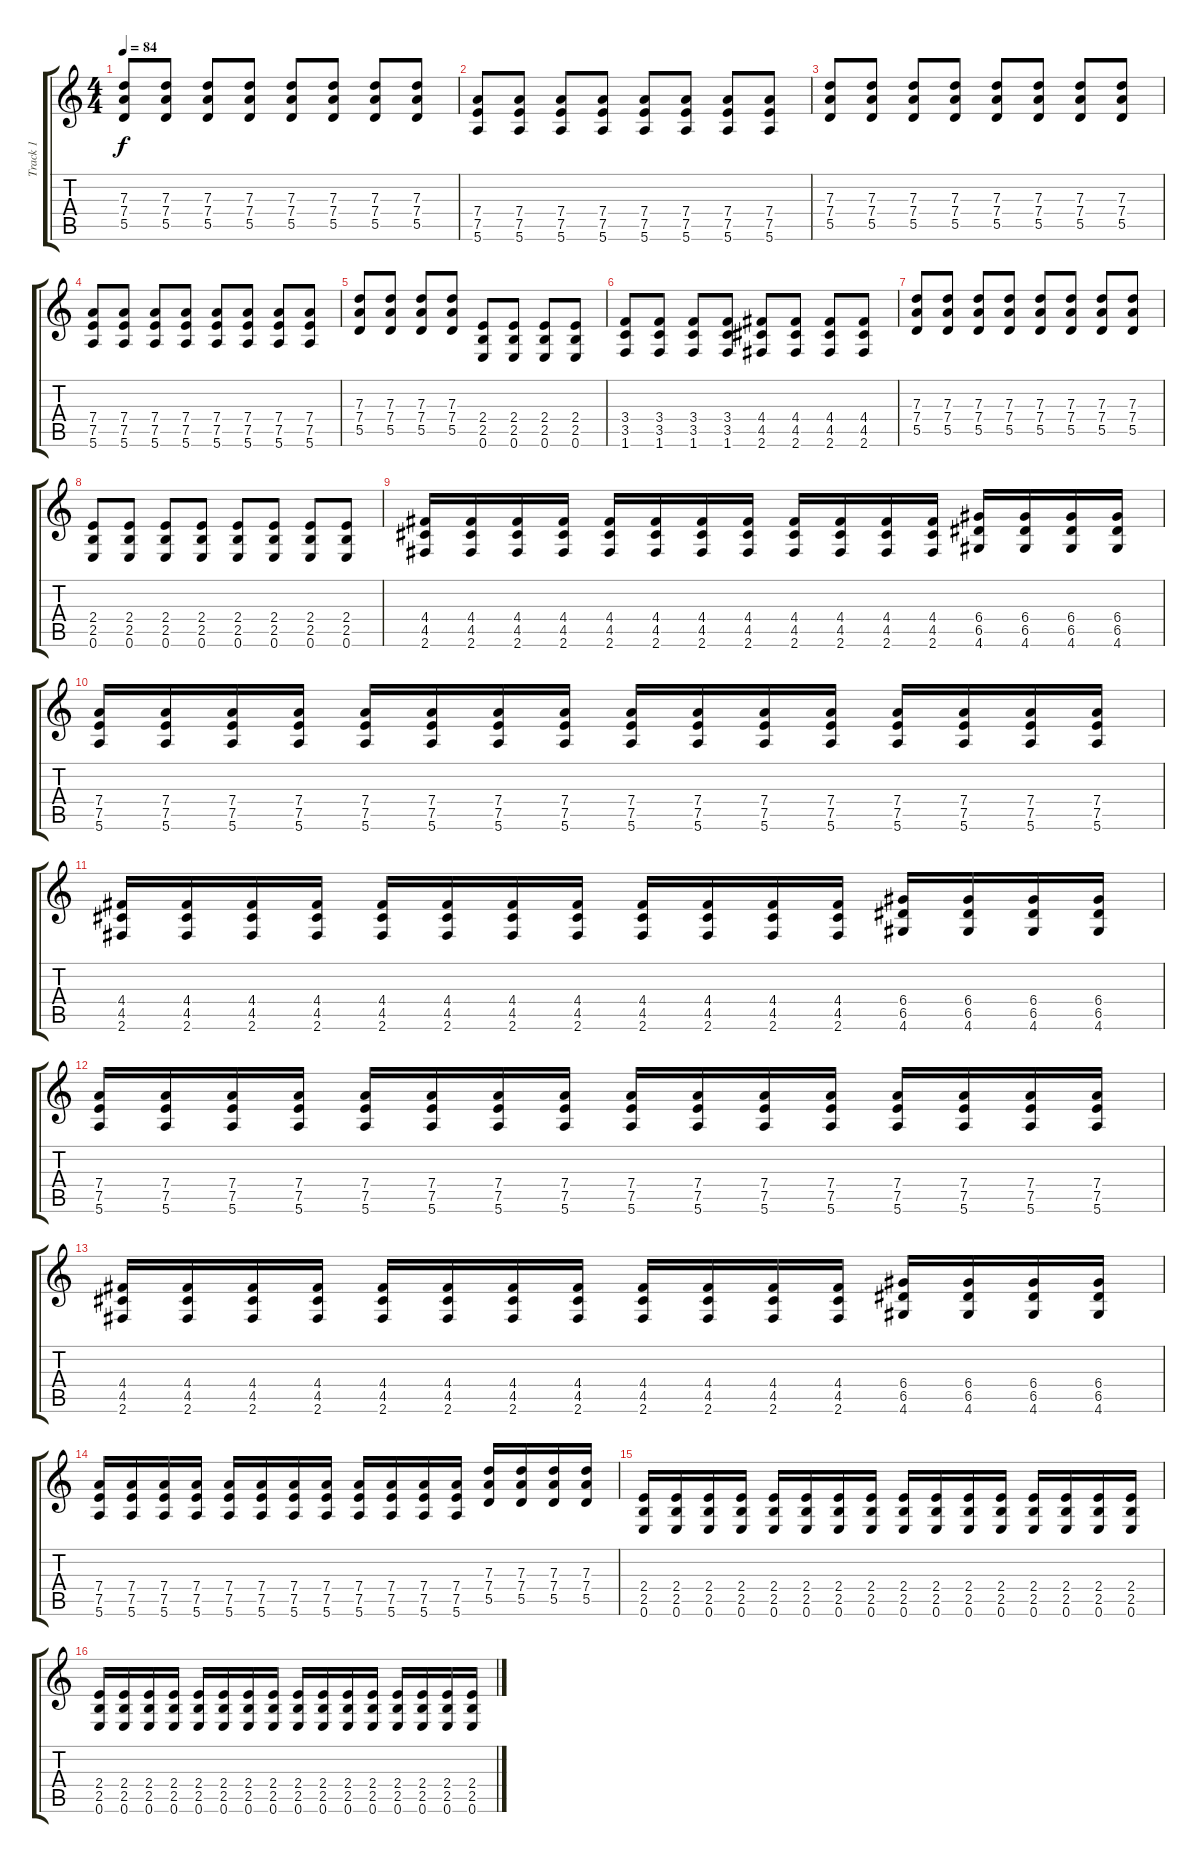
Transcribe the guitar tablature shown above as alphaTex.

\track ("Track 1" "Track 1") {instrument acousticguitarsteel}
\staff {score tabs}
\tuning (E4 B3 G3 D3 A2 E2) {hide}
\ts (4 4)
\tempo 84
\clef g2
\ks c
(7.3 7.4 5.5).8{dy f instrument overdrivenguitar} (7.3 7.4 5.5).8 (7.3 7.4 5.5).8 (7.3 7.4 5.5).8 (7.3 7.4 5.5).8 (7.3 7.4 5.5).8 (7.3 7.4 5.5).8 (7.3 7.4 5.5).8 |
(7.4 7.5 5.6).8 (7.4 7.5 5.6).8 (7.4 7.5 5.6).8 (7.4 7.5 5.6).8 (7.4 7.5 5.6).8 (7.4 7.5 5.6).8 (7.4 7.5 5.6).8 (7.4 7.5 5.6).8 |
(7.3 7.4 5.5).8{instrument overdrivenguitar} (7.3 7.4 5.5).8 (7.3 7.4 5.5).8 (7.3 7.4 5.5).8 (7.3 7.4 5.5).8 (7.3 7.4 5.5).8 (7.3 7.4 5.5).8 (7.3 7.4 5.5).8 |
(7.4 7.5 5.6).8 (7.4 7.5 5.6).8 (7.4 7.5 5.6).8 (7.4 7.5 5.6).8 (7.4 7.5 5.6).8 (7.4 7.5 5.6).8 (7.4 7.5 5.6).8 (7.4 7.5 5.6).8 |
(7.3 7.4 5.5).8 (7.3 7.4 5.5).8 (7.3 7.4 5.5).8 (7.3 7.4 5.5).8 (2.4 2.5 0.6).8 (2.4 2.5 0.6).8 (2.4 2.5 0.6).8 (2.4 2.5 0.6).8 |
(3.4 3.5 1.6).8 (3.4 3.5 1.6).8 (3.4 3.5 1.6).8 (3.4 3.5 1.6).8 (4.4 4.5 2.6).8 (4.4 4.5 2.6).8 (4.4 4.5 2.6).8 (4.4 4.5 2.6).8 |
(7.3 7.4 5.5).8 (7.3 7.4 5.5).8 (7.3 7.4 5.5).8 (7.3 7.4 5.5).8 (7.3 7.4 5.5).8 (7.3 7.4 5.5).8 (7.3 7.4 5.5).8 (7.3 7.4 5.5).8 |
(2.4 2.5 0.6).8 (2.4 2.5 0.6).8 (2.4 2.5 0.6).8 (2.4 2.5 0.6).8 (2.4 2.5 0.6).8 (2.4 2.5 0.6).8 (2.4 2.5 0.6).8 (2.4 2.5 0.6).8 |
(4.4 4.5 2.6).16 (4.4 4.5 2.6).16 (4.4 4.5 2.6).16 (4.4 4.5 2.6).16 (4.4 4.5 2.6).16 (4.4 4.5 2.6).16 (4.4 4.5 2.6).16 (4.4 4.5 2.6).16 (4.4 4.5 2.6).16 (4.4 4.5 2.6).16 (4.4 4.5 2.6).16 (4.4 4.5 2.6).16 (6.4 6.5 4.6).16 (6.4 6.5 4.6).16 (6.4 6.5 4.6).16 (6.4 6.5 4.6).16 |
(7.4 7.5 5.6).16 (7.4 7.5 5.6).16 (7.4 7.5 5.6).16 (7.4 7.5 5.6).16 (7.4 7.5 5.6).16 (7.4 7.5 5.6).16 (7.4 7.5 5.6).16 (7.4 7.5 5.6).16 (7.4 7.5 5.6).16 (7.4 7.5 5.6).16 (7.4 7.5 5.6).16 (7.4 7.5 5.6).16 (7.4 7.5 5.6).16 (7.4 7.5 5.6).16 (7.4 7.5 5.6).16 (7.4 7.5 5.6).16 |
(4.4 4.5 2.6).16 (4.4 4.5 2.6).16 (4.4 4.5 2.6).16 (4.4 4.5 2.6).16 (4.4 4.5 2.6).16 (4.4 4.5 2.6).16 (4.4 4.5 2.6).16 (4.4 4.5 2.6).16 (4.4 4.5 2.6).16 (4.4 4.5 2.6).16 (4.4 4.5 2.6).16 (4.4 4.5 2.6).16 (6.4 6.5 4.6).16 (6.4 6.5 4.6).16 (6.4 6.5 4.6).16 (6.4 6.5 4.6).16 |
(7.4 7.5 5.6).16 (7.4 7.5 5.6).16 (7.4 7.5 5.6).16 (7.4 7.5 5.6).16 (7.4 7.5 5.6).16 (7.4 7.5 5.6).16 (7.4 7.5 5.6).16 (7.4 7.5 5.6).16 (7.4 7.5 5.6).16 (7.4 7.5 5.6).16 (7.4 7.5 5.6).16 (7.4 7.5 5.6).16 (7.4 7.5 5.6).16 (7.4 7.5 5.6).16 (7.4 7.5 5.6).16 (7.4 7.5 5.6).16 |
(4.4 4.5 2.6).16 (4.4 4.5 2.6).16 (4.4 4.5 2.6).16 (4.4 4.5 2.6).16 (4.4 4.5 2.6).16 (4.4 4.5 2.6).16 (4.4 4.5 2.6).16 (4.4 4.5 2.6).16 (4.4 4.5 2.6).16 (4.4 4.5 2.6).16 (4.4 4.5 2.6).16 (4.4 4.5 2.6).16 (6.4 6.5 4.6).16 (6.4 6.5 4.6).16 (6.4 6.5 4.6).16 (6.4 6.5 4.6).16 |
(7.4 7.5 5.6).16 (7.4 7.5 5.6).16 (7.4 7.5 5.6).16 (7.4 7.5 5.6).16 (7.4 7.5 5.6).16 (7.4 7.5 5.6).16 (7.4 7.5 5.6).16 (7.4 7.5 5.6).16 (7.4 7.5 5.6).16 (7.4 7.5 5.6).16 (7.4 7.5 5.6).16 (7.4 7.5 5.6).16 (7.3 7.4 5.5).16 (7.3 7.4 5.5).16 (7.3 7.4 5.5).16 (7.3 7.4 5.5).16 |
(2.4 2.5 0.6).16 (2.4 2.5 0.6).16 (2.4 2.5 0.6).16 (2.4 2.5 0.6).16 (2.4 2.5 0.6).16 (2.4 2.5 0.6).16 (2.4 2.5 0.6).16 (2.4 2.5 0.6).16 (2.4 2.5 0.6).16 (2.4 2.5 0.6).16 (2.4 2.5 0.6).16 (2.4 2.5 0.6).16 (2.4 2.5 0.6).16 (2.4 2.5 0.6).16 (2.4 2.5 0.6).16 (2.4 2.5 0.6).16 |
(2.4 2.5 0.6).16 (2.4 2.5 0.6).16 (2.4 2.5 0.6).16 (2.4 2.5 0.6).16 (2.4 2.5 0.6).16 (2.4 2.5 0.6).16 (2.4 2.5 0.6).16 (2.4 2.5 0.6).16 (2.4 2.5 0.6).16 (2.4 2.5 0.6).16 (2.4 2.5 0.6).16 (2.4 2.5 0.6).16 (2.4 2.5 0.6).16 (2.4 2.5 0.6).16 (2.4 2.5 0.6).16 (2.4 2.5 0.6).16
